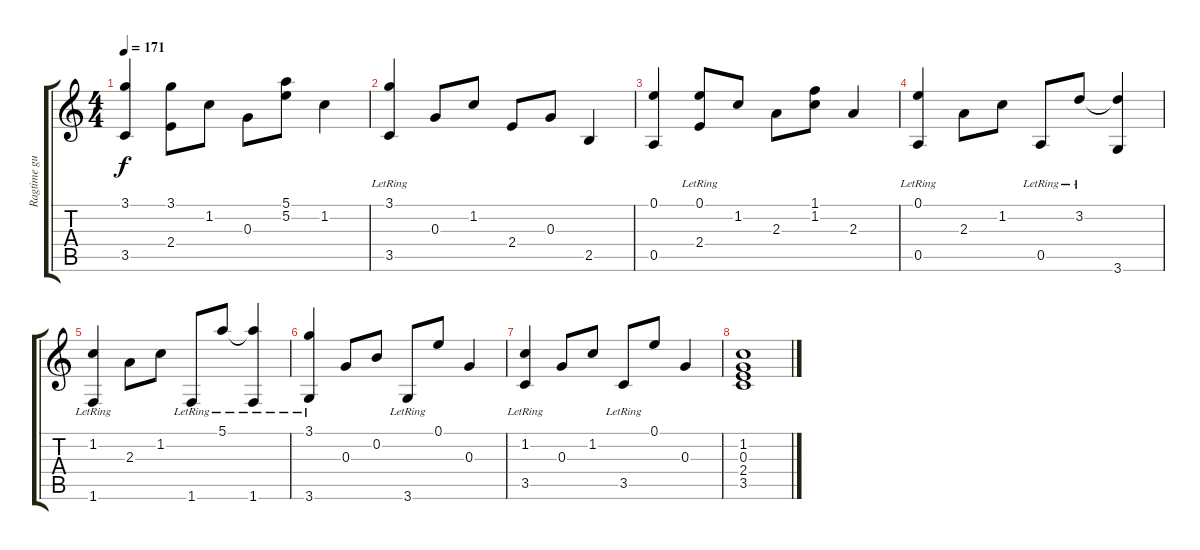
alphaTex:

\track ("Ragtime guitar" "Ragtime gu") {instrument acousticguitarsteel}
\staff {score tabs}
\tuning (E4 B3 G3 D3 A2 E2) {hide}
\ts (4 4)
\tempo 171
\clef g2
\ks c
(3.1 3.5).4{dy f} (3.1 2.4).8 1.2.8 0.3.8 (5.1 5.2).8 1.2.4 |
(3.1{lr} 3.5{lr}).4 0.3.8 1.2.8 2.4.8 0.3.8 2.5.4 |
(0.1 0.5).4 (0.1 2.4{lr}).8 1.2.8 2.3.8 (1.1 1.2).8 2.3.4 |
(0.1 0.5{lr}).4 2.3.8 1.2.8 0.5{lr}.8 3.2{lr}.8 (3.2{t} 3.6).4 |
(1.2 1.6{lr}).4 2.3.8 1.2.8 1.6{lr}.8 5.1{lr}.8 (5.1{t} 1.6{lr}).4 |
(3.1 3.6{lr}).4 0.3.8 0.2.8 3.6{lr}.8 0.1.8 0.3.4 |
(1.2 3.5{lr}).4 0.3.8 1.2.8 3.5{lr}.8 0.1.8 0.3.4 |
(1.2 0.3 2.4 3.5).1
